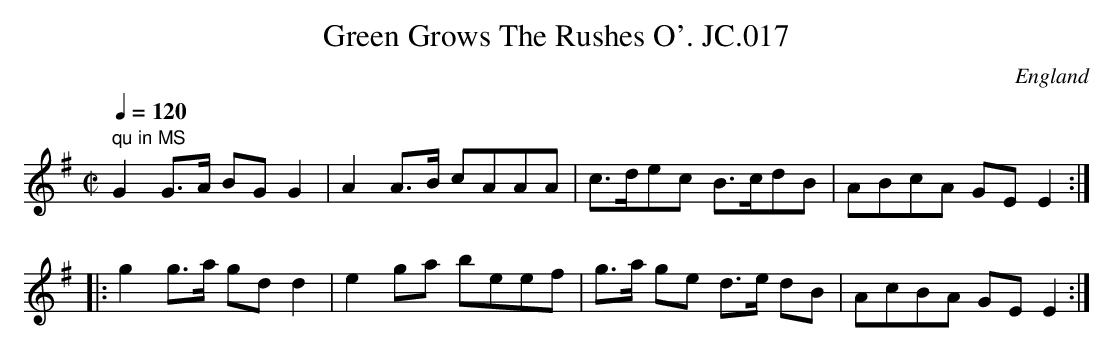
X:1
T:Green Grows The Rushes O'. JC.017
O:England
M:C|
L:1/8
Q:1/4=120
K:G major
" qu in MS"G2G>A BG G2|A2 A>B cAAA|\
c>dec B>cdB|ABcA GE E2:|!
|:g2g>a gd d2|e2 ga beef|\
g>a ge d>e dB|AcBA GE E2:|
